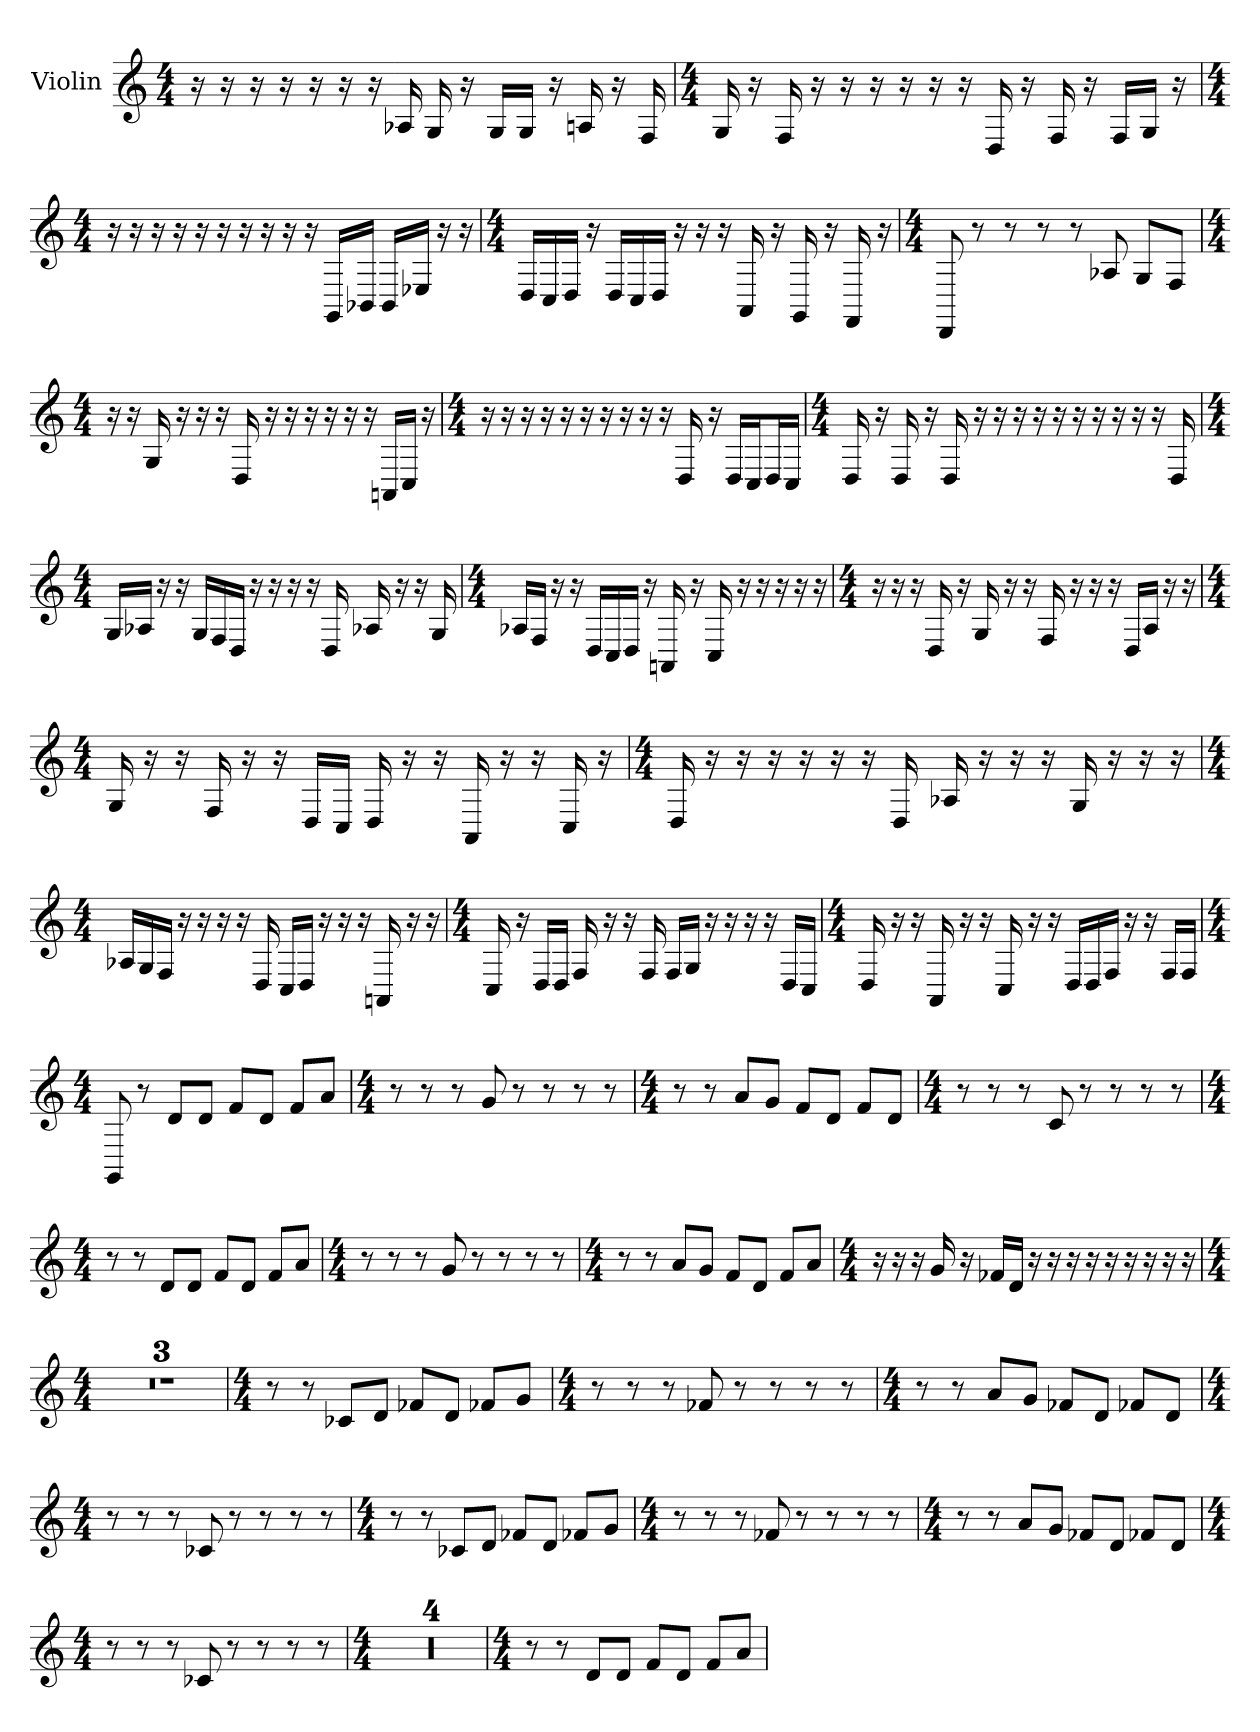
**kern
*part1
*staff1
*I"Violin
*I'Vln
*M4/4
=
16r
16r
16r
16r
16r
16r
16r
16A-X
16G
16r
16GLL
16GJJ
16r
16An
16r
16F
=
*M4/4
16G
16r
16F
16r
16r
16r
16r
16r
16r
16D
16r
16F
16r
16FLL
16GJJ
16r
=
*M4/4
16r
16r
16r
16r
16r
16r
16r
16r
16r
16r
16GGLL
16BB-XJJ
16BB-LL
16E-XJJ
16r
16r
=
*M4/4
16DLL
16C
16DJJ
16r
16DLL
16C
16DJJ
16r
16r
16r
16AA
16r
16GG
16r
16FF
16r
=
*M4/4
8DD
8r
8r
8r
8r
8A-X
8GL
8FJ
=
*M4/4
16r
16r
16G
16r
16r
16r
16D
16r
16r
16r
16r
16r
16r
16AAnLL
16CJJ
16r
=
*M4/4
16r
16r
16r
16r
16r
16r
16r
16r
16r
16r
16D
16r
16DLL
16CJ
16DL
16CJJ
=
*M4/4
16D
16r
16D
16r
16D
16r
16r
16r
16r
16r
16r
16r
16r
16r
16r
16D
=
*M4/4
16GLL
16A-XJJ
16r
16r
16GLL
16F
16DJJ
16r
16r
16r
16r
16D
16A-X
16r
16r
16G
=
*M4/4
16A-XLL
16FJJ
16r
16r
16DLL
16C
16DJJ
16r
16AAn
16r
16C
16r
16r
16r
16r
16r
=
*M4/4
16r
16r
16r
16D
16r
16G
16r
16r
16F
16r
16r
16r
16DLL
16AJJ
16r
16r
=
*M4/4
16G
16r
16r
16F
16r
16r
16DLL
16CJJ
16D
16r
16r
16AA
16r
16r
16C
16r
=
*M4/4
16D
16r
16r
16r
16r
16r
16r
16D
16A-X
16r
16r
16r
16G
16r
16r
16r
=
*M4/4
16A-XLL
16G
16FJJ
16r
16r
16r
16r
16D
16CLL
16DJJ
16r
16r
16r
16AAn
16r
16r
=
*M4/4
16C
16r
16DLL
16DJJ
16F
16r
16r
16F
16FLL
16GJJ
16r
16r
16r
16r
16DLL
16CJJ
=
*M4/4
16D
16r
16r
16AA
16r
16r
16C
16r
16r
16DLL
16D
16FJJ
16r
16r
16FLL
16FJJ
=
*M4/4
8GG
8r
8dL
8dJ
8fL
8dJ
8fL
8aJ
=
*M4/4
8r
8r
8r
8g
8r
8r
8r
8r
=
*M4/4
8r
8r
8aL
8gJ
8fL
8dJ
8fL
8dJ
=
*M4/4
8r
8r
8r
8c
8r
8r
8r
8r
=
*M4/4
8r
8r
8dL
8dJ
8fL
8dJ
8fL
8aJ
=
*M4/4
8r
8r
8r
8g
8r
8r
8r
8r
=
*M4/4
8r
8r
8aL
8gJ
8fL
8dJ
8fL
8aJ
=
*M4/4
16r
16r
16r
16g
16r
16f-XLL
16dJJ
16r
16r
16r
16r
16r
16r
16r
16r
16r
=
*M4/4
1r
=
*M4/4
1r
=
*M4/4
1r
=
*M4/4
8r
8r
8c-XL
8dJ
8f-XL
8dJ
8f-XL
8gJ
=
*M4/4
8r
8r
8r
8f-X
8r
8r
8r
8r
=
*M4/4
8r
8r
8aL
8gJ
8f-XL
8dJ
8f-XL
8dJ
=
*M4/4
8r
8r
8r
8c-X
8r
8r
8r
8r
=
*M4/4
8r
8r
8c-XL
8dJ
8f-XL
8dJ
8f-XL
8gJ
=
*M4/4
8r
8r
8r
8f-X
8r
8r
8r
8r
=
*M4/4
8r
8r
8aL
8gJ
8f-XL
8dJ
8f-XL
8dJ
=
*M4/4
8r
8r
8r
8c-X
8r
8r
8r
8r
=
*M4/4
1r
=
*M4/4
1r
=
*M4/4
1r
=
*M4/4
1r
=
*M4/4
8r
8r
8dL
8dJ
8fL
8dJ
8fL
8aJ
=
*-
